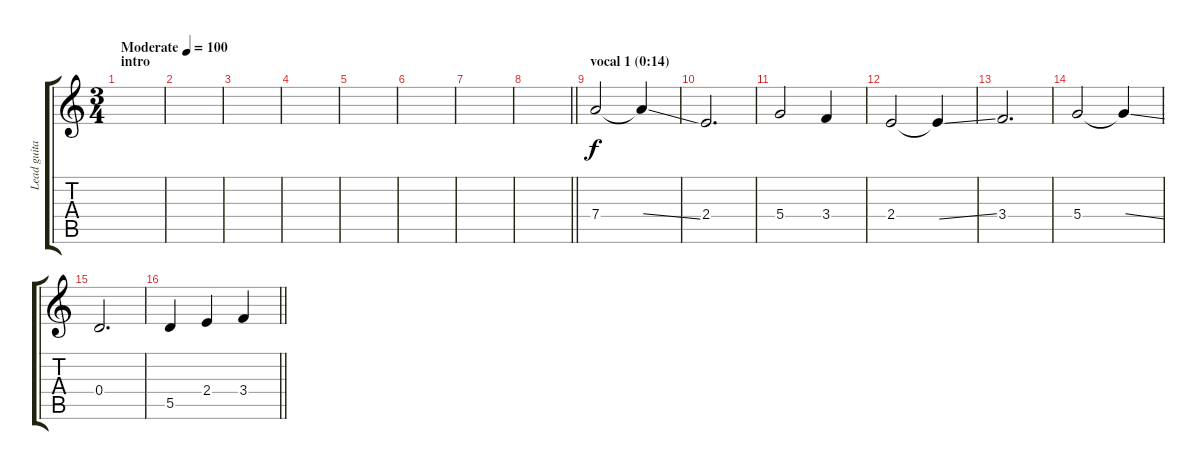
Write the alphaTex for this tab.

\track ("Lead guitar" "Lead guita") {instrument distortionguitar}
\staff {score tabs}
\tuning (E4 B3 G3 D3 A2 E2) {hide}
\ts (3 4)
\section ("" "intro")
\tempo (100 "Moderate")
\clef g2
\ks c
|
|
|
|
|
|
|
\barLineRight lightlight
|
\section ("" "vocal 1 (0:14)")
7.4.2 7.4{ss t}.4 |
2.4.2{d} |
5.4.2 3.4.4 |
2.4.2 2.4{ss t}.4 |
3.4.2{d} |
5.4.2 5.4{ss t}.4 |
0.4.2{d} |
\barLineRight lightlight
5.5.4 2.4.4 3.4.4
